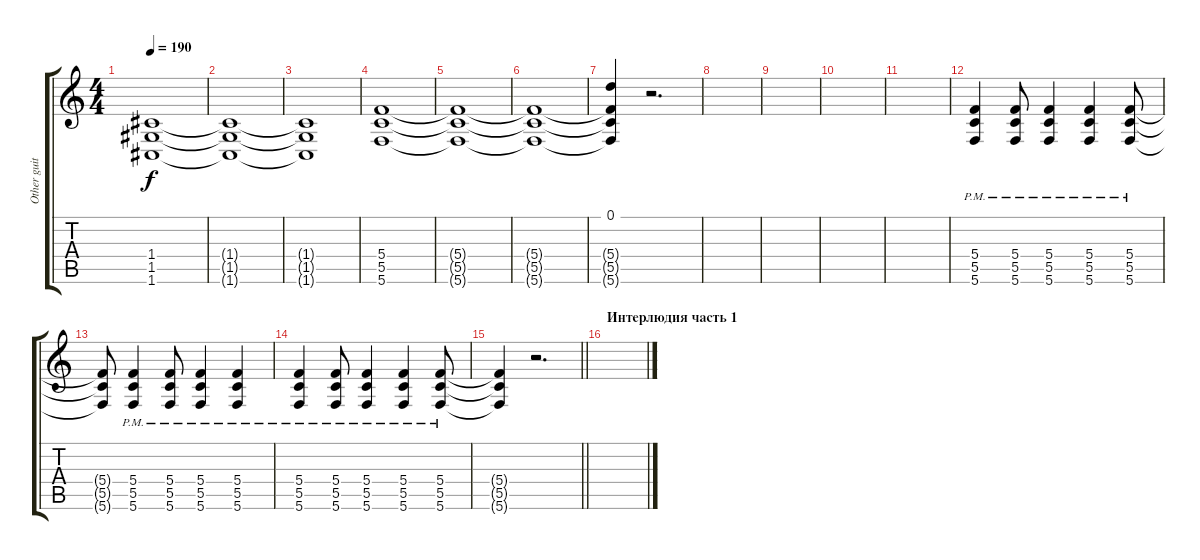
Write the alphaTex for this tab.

\track ("Other guitar" "Other guit") {instrument distortionguitar}
\staff {score tabs}
\tuning (D4 A3 F3 C3 G2 C2) {hide}
\ts (4 4)
\tempo 190
\clef g2
\ks c
(1.4{t} 1.5{t} 1.6{t}).1{dy f} |
(1.4{t} 1.5{t} 1.6{t}).1 |
(1.4{t} 1.5{t} 1.6{t}).1 |
(5.4 5.5 5.6).1 |
(5.4{t} 5.5{t} 5.6{t}).1 |
(5.4{t} 5.5{t} 5.6{t}).1 |
(0.1 5.4{t} 5.5{t} 5.6{t}).4 r.2{d} |
|
|
|
|
(5.4{pm} 5.5{pm} 5.6{pm}).4 (5.4{pm} 5.5{pm} 5.6{pm}).8 (5.4{pm} 5.5{pm} 5.6{pm}).4 (5.4{pm} 5.5{pm} 5.6{pm}).4 (5.4{pm} 5.5{pm} 5.6{pm}).8 |
(5.4{t} 5.5{t} 5.6{t}).8 (5.4{pm} 5.5{pm} 5.6{pm}).4 (5.4{pm} 5.5{pm} 5.6{pm}).8 (5.4{pm} 5.5{pm} 5.6{pm}).4 (5.4{pm} 5.5{pm} 5.6{pm}).4 |
(5.4{pm} 5.5{pm} 5.6{pm}).4 (5.4{pm} 5.5{pm} 5.6{pm}).8 (5.4{pm} 5.5{pm} 5.6{pm}).4 (5.4{pm} 5.5{pm} 5.6{pm}).4 (5.4{pm} 5.5{pm} 5.6{pm}).8 |
\barLineRight lightlight
(5.4{t} 5.5{t} 5.6{t}).4 r.2{d} |
\section ("" "Интерлюдия часть 1")
